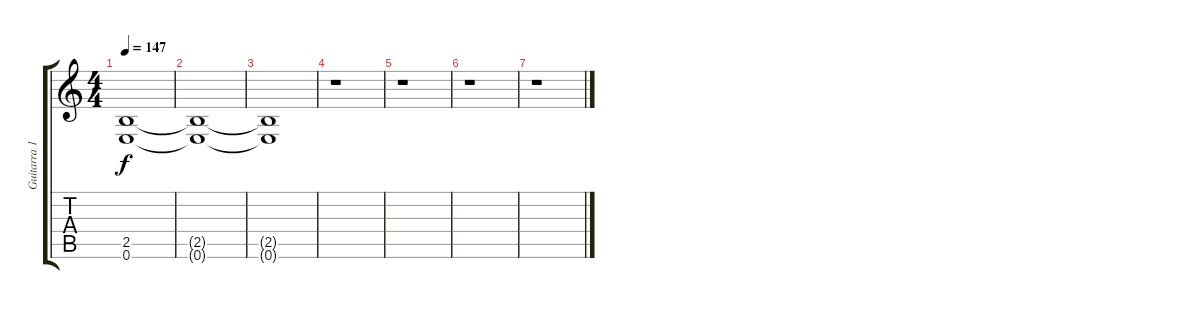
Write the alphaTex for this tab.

\track ("Guitarra 1" "Guitarra 1") {instrument overdrivenguitar}
\staff {score tabs}
\tuning (E4 B3 G3 D3 A2 E2) {hide}
\ts (4 4)
\tempo 147
\clef g2
\ks c
(2.5{t} 0.6{t}).1{dy f} |
(2.5{t} 0.6{t}).1 |
(2.5{t} 0.6{t}).1 |
r.1 |
r.1 |
r.1 |
r.1
